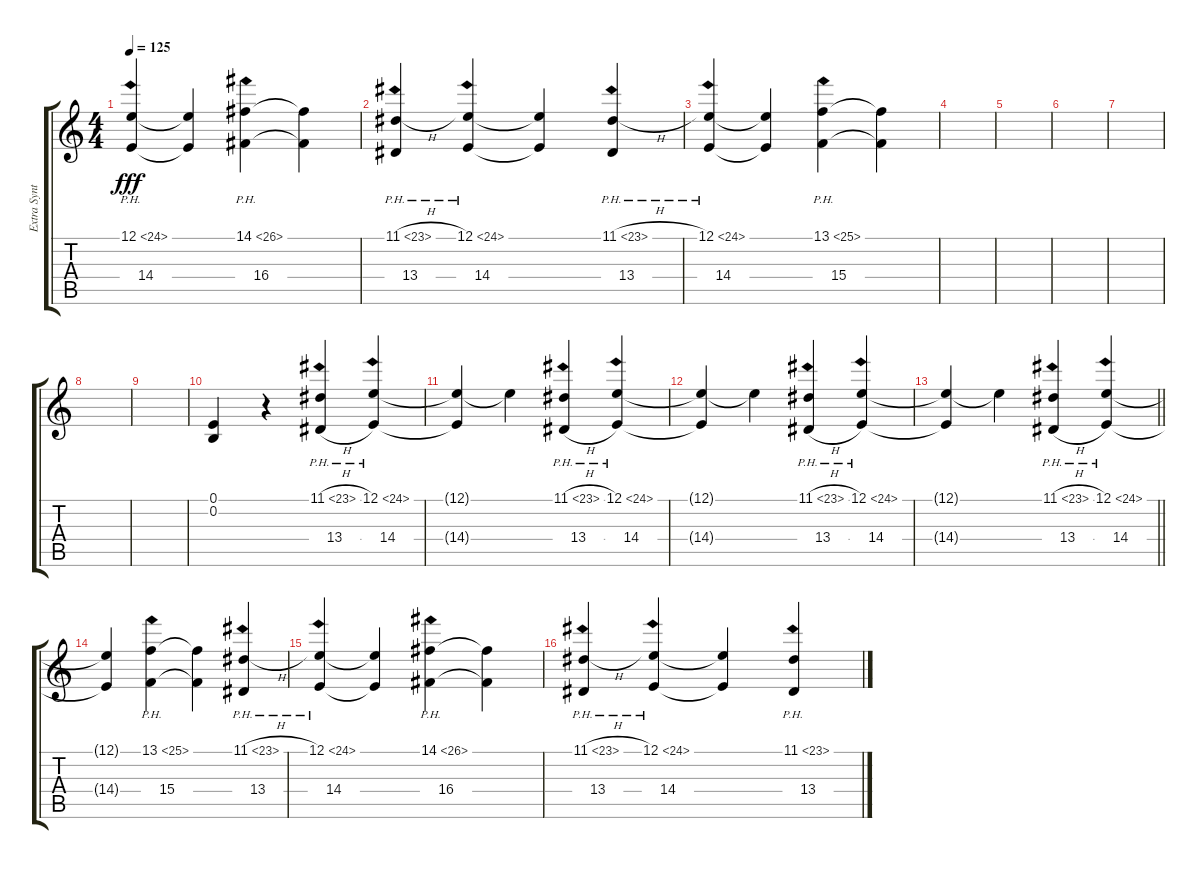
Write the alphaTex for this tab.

\track ("Extra Synth" "Extra Synt") {instrument pad4choir}
\staff {score tabs}
\tuning (E4 B3 G3 D3 A2 E2) {hide}
\ts (4 4)
\tempo 125
\clef g2
\ks c
(12.1{ph 12} 14.4).4{dy fff} (12.1{t} 14.4{t}).4 (14.1{ph 12} 16.4).4 (14.1{t} 16.4{t}).4 |
(11.1{ph 12 h} 13.4).4 (12.1{ph 12} 14.4).4 (12.1{t} 14.4{t}).4 (11.1{ph 12 h} 13.4).4 |
(12.1{ph 12} 14.4).4 (12.1{t} 14.4{t}).4 (13.1{ph 12} 15.4).4 (13.1{t} 15.4{t}).4 |
|
|
|
|
|
|
(0.1 0.2).4 r.4 (11.1{ph 12 h} 13.4{h}).4 (12.1{ph 12} 14.4).4 |
(12.1{t} 14.4{t}).4 12.1{t}.4 (11.1{ph 12 h} 13.4{h}).4 (12.1{ph 12} 14.4).4 |
(12.1{t} 14.4{t}).4 12.1{t}.4 (11.1{ph 12 h} 13.4{h}).4 (12.1{ph 12} 14.4).4 |
\barLineRight lightlight
(12.1{t} 14.4{t}).4 12.1{t}.4 (11.1{ph 12 h} 13.4{h}).4 (12.1{ph 12} 14.4).4 |
(12.1{t} 14.4{t}).4 (13.1{ph 12} 15.4).4 (13.1{t} 15.4{t}).4 (11.1{ph 12 h} 13.4).4 |
(12.1{ph 12} 14.4).4 (12.1{t} 14.4{t}).4 (14.1{ph 12} 16.4).4 (14.1{t} 16.4{t}).4 |
(11.1{ph 12 h} 13.4).4 (12.1{ph 12} 14.4).4 (12.1{t} 14.4{t}).4 (11.1{ph 12 h} 13.4).4
